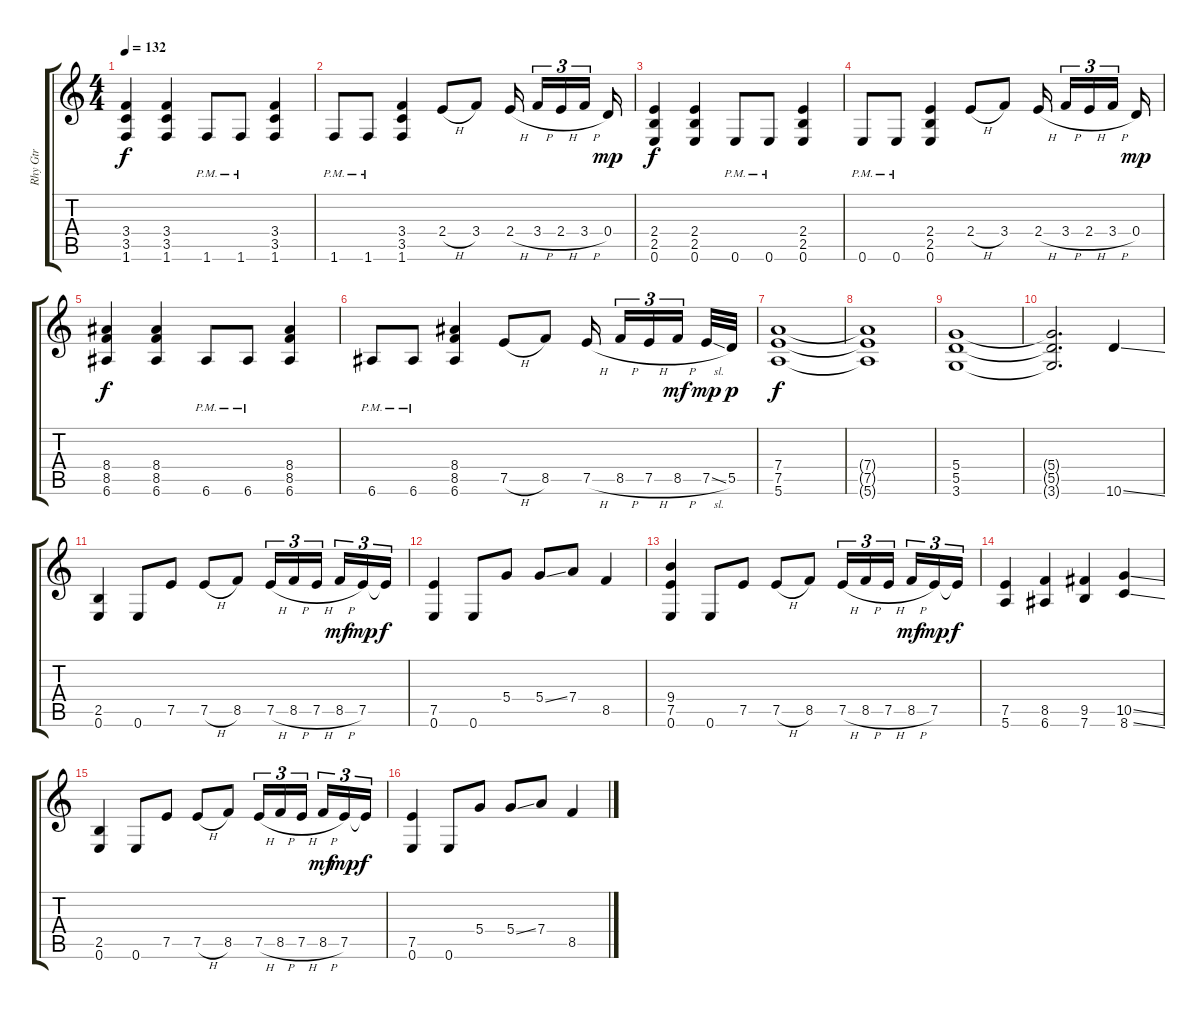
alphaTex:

\track ("Rhy Gtr" "Rhy Gtr") {instrument distortionguitar}
\staff {score tabs}
\tuning (E4 B3 G3 D3 A2 E2) {hide}
\ts (4 4)
\tempo 132
\clef g2
\ks c
(3.4 3.5 1.6).4{dy f} (3.4 3.5 1.6).4 1.6{pm}.8 1.6{pm}.8 (3.4 3.5 1.6).4 |
1.6{pm}.8 1.6{pm}.8 (3.4 3.5 1.6).4 2.4{h}.8 3.4.8 2.4{h}.16 3.4{h}.16{tu (3 2)} 2.4{h}.16{tu (3 2)} 3.4{h}.16{tu (3 2)} 0.4.16{dy mp} |
(2.4 2.5 0.6).4{dy f} (2.4 2.5 0.6).4 0.6{pm}.8 0.6{pm}.8 (2.4 2.5 0.6).4 |
0.6{pm}.8 0.6{pm}.8 (2.4 2.5 0.6).4 2.4{h}.8 3.4.8 2.4{h}.16 3.4{h}.16{tu (3 2)} 2.4{h}.16{tu (3 2)} 3.4{h}.16{tu (3 2)} 0.4.16{dy mp} |
(8.4 8.5 6.6).4{dy f} (8.4 8.5 6.6).4 6.6{pm}.8 6.6{pm}.8 (8.4 8.5 6.6).4 |
6.6{pm}.8 6.6{pm}.8 (8.4 8.5 6.6).4 7.5{h}.8 8.5.8 7.5{h}.16 8.5{h}.16{tu (3 2)} 7.5{h}.16{tu (3 2)} 8.5{h}.16{tu (3 2) dy mf} 7.5{sl}.32{dy mp} 5.5.32{dy p} |
(7.4 7.5 5.6).1{dy f} |
(7.4{t} 7.5{t} 5.6{t}).1 |
(5.4 5.5 3.6).1 |
(5.4{t} 5.5{t} 3.6{t}).2{d} 10.6{ss}.4 |
(2.5 0.6).4 0.6.8 7.5.8 7.5{h}.8 8.5.8 7.5{h}.16{tu (3 2)} 8.5{h}.16{tu (3 2)} 7.5{h}.16{tu (3 2)} 8.5{h}.16{tu (3 2) dy mf} 7.5.16{tu (3 2) dy mp} 7.5{t}.16{tu (3 2) dy f} |
(7.5 0.6).4 0.6.8 5.4.8 5.4{ss}.8 7.4.8 8.5.4 |
(9.4 7.5 0.6).4 0.6.8 7.5.8 7.5{h}.8 8.5.8 7.5{h}.16{tu (3 2)} 8.5{h}.16{tu (3 2)} 7.5{h}.16{tu (3 2)} 8.5{h}.16{tu (3 2) dy mf} 7.5.16{tu (3 2) dy mp} 7.5{t}.16{tu (3 2) dy f} |
(7.5 5.6).4 (8.5 6.6).4 (9.5 7.6).4 (10.5{ss} 8.6{ss}).4 |
(2.5 0.6).4 0.6.8 7.5.8 7.5{h}.8 8.5.8 7.5{h}.16{tu (3 2)} 8.5{h}.16{tu (3 2)} 7.5{h}.16{tu (3 2)} 8.5{h}.16{tu (3 2) dy mf} 7.5.16{tu (3 2) dy mp} 7.5{t}.16{tu (3 2) dy f} |
(7.5 0.6).4 0.6.8 5.4.8 5.4{ss}.8 7.4.8 8.5.4
